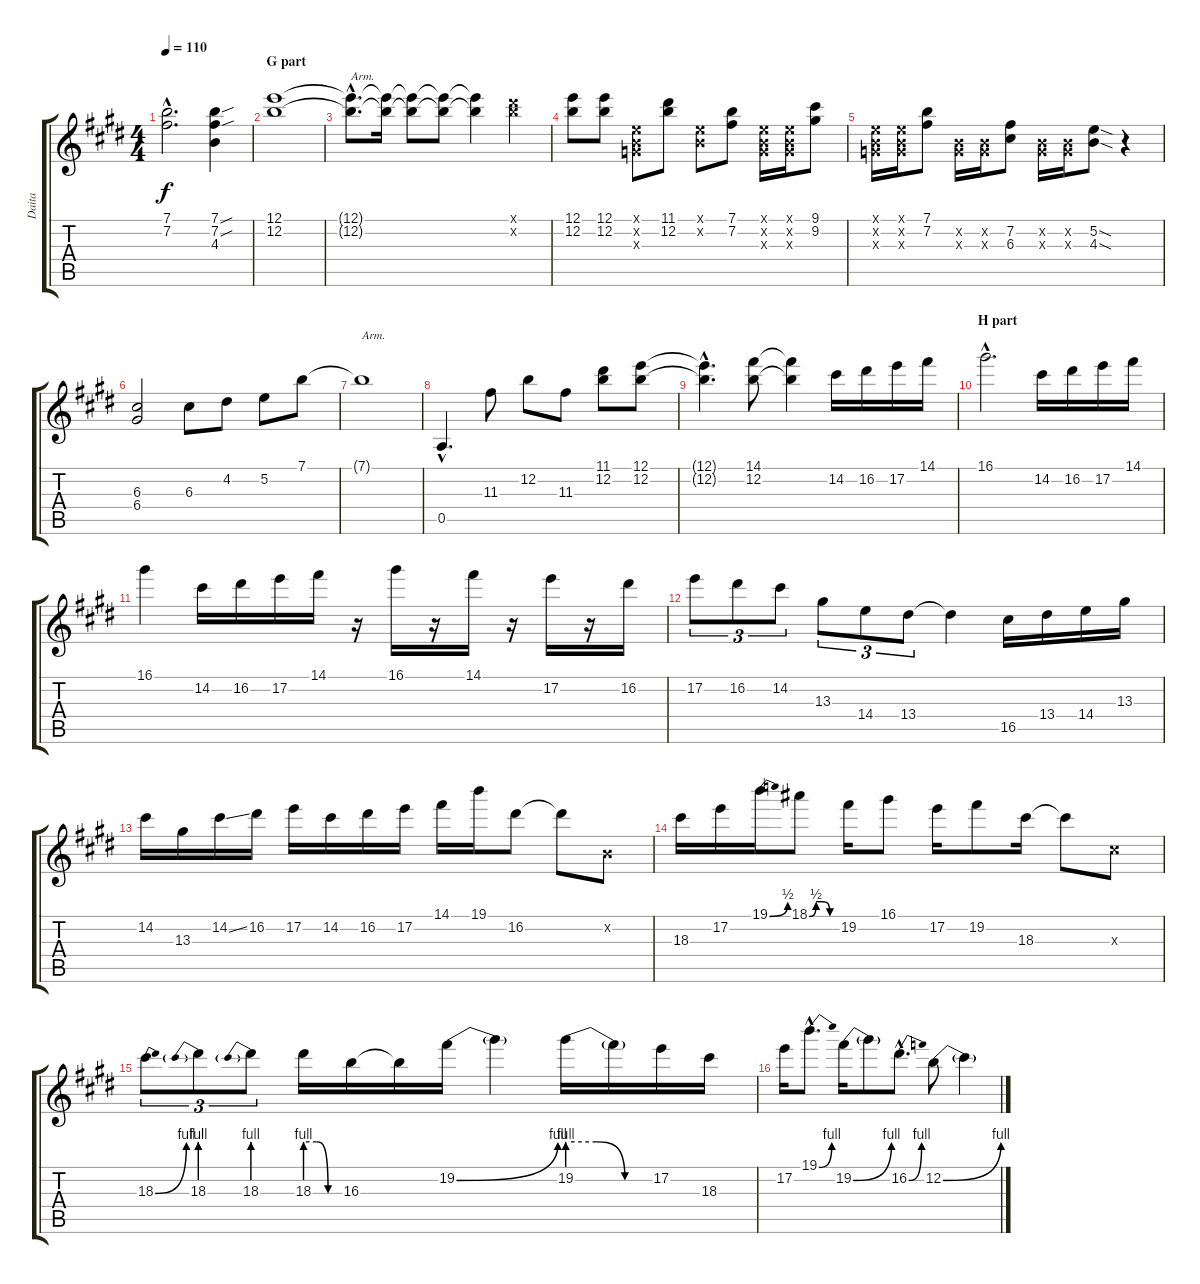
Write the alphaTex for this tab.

\track ("Daita" "Daita") {instrument distortionguitar}
\staff {score tabs}
\tuning (E4 B3 G3 D3 A2 E2) {hide}
\ts (4 4)
\tempo 110
\clef g2
\ks c#minor
(7.1{hac t} 7.2{hac t}).2{d dy f} (7.1{sou} 7.2{sou} 4.3{t}).4 |
\section ("" "G part")
(12.1 12.2).1 |
(12.1{hac t} 12.2{hac t}).8{d txt "Arm."} (12.1{t} 12.2{t}).16 (12.1{t} 12.2{t}).8 (12.1{t} 12.2{t}).8 (12.1{t} 12.2{t}).4 (11.1{x} 12.2{x}).4 |
(12.1 12.2).8 (12.1 12.2).8 (0.1{x} 0.2{x} 0.3{x}).8 (11.1 12.2).8 (0.1{x} 0.2{x}).8 (7.1 7.2).8 (0.1{x} 0.2{x} 0.3{x}).16 (0.1{x} 0.2{x} 0.3{x}).16 (9.1 9.2).8 |
(0.1{x} 0.2{x} 0.3{x}).16 (0.1{x} 0.2{x} 0.3{x}).16 (7.1 7.2).8 (0.2{x} 0.3{x}).16 (0.2{x} 0.3{x}).16 (7.2 6.3).8 (0.2{x} 0.3{x}).16 (0.2{x} 0.3{x}).16 (5.2{sod} 4.3{sod}).8 r.4 |
(6.3 6.4).2 6.3.8 4.2.8 5.2.8 7.1.8 |
7.1{t}.1{txt "Arm."} |
0.5{hac}.4{d} 11.3.8 12.2.8 11.3.8 (11.1 12.2).8 (12.1 12.2).8 |
(12.1{hac t} 12.2{hac t}).4{d} (14.1 12.2).8 (14.1{t} 12.2{t}).4 14.2.16 16.2.16 17.2.16 14.1.16 |
\section ("" "H part")
16.1{hac}.2{d} 14.2.16 16.2.16 17.2.16 14.1.16 |
16.1.4 14.2.16 16.2.16 17.2.16 14.1.16 r.16 16.1.16 r.16 14.1.16 r.16 17.2.16 r.16 16.2.16 |
17.2.8{tu (3 2)} 16.2.8{tu (3 2)} 14.2.8{tu (3 2)} 13.3.8{tu (3 2)} 14.4.8{tu (3 2)} 13.4.8{tu (3 2)} 13.4{t}.4 16.5.16 13.4.16 14.4.16 13.3.16 |
14.2.16 13.3.16 14.2{ss}.16 16.2.16 17.2.16 14.2.16 16.2.16 17.2.16 14.1.16 19.1.16 16.2.8 16.2{t}.8 0.2{x}.8 |
18.3.16 17.2.16 19.1{be (bend 0 0 60 2)}.16 18.1{be (custom 0 0 15 2 30 2 45 0 60 0)}.8 19.2.16 16.1.8 17.2.16 19.2.8 18.3.16 18.3{t}.8 6.3{x}.8 |
18.3{be (bend 0 0 60 4)}.8{tu (3 2)} 18.3{be (prebend 0 4 60 4)}.8{tu (3 2)} 18.3{be (prebend 0 4 60 4)}.8{tu (3 2)} 18.3{be (custom 0 4 20 4 40 0 60 0)}.16 16.3.16 16.3{t}.16 19.2{be (bend 0 0 60 4)}.16 19.2{t}.4 19.2{be (custom 0 4 20 4 40 0 60 0)}.16 19.2{t}.16 17.2.16 18.3.16 |
17.2.16 19.1{be (bend 0 0 60 4) hac}.8{d} 19.2{be (bend 0 0 60 4)}.16 19.2{t}.8 16.2{be (bend 0 0 60 4) hac}.8{d} 12.2{be (bend 0 0 60 4)}.8 12.2{t}.4
